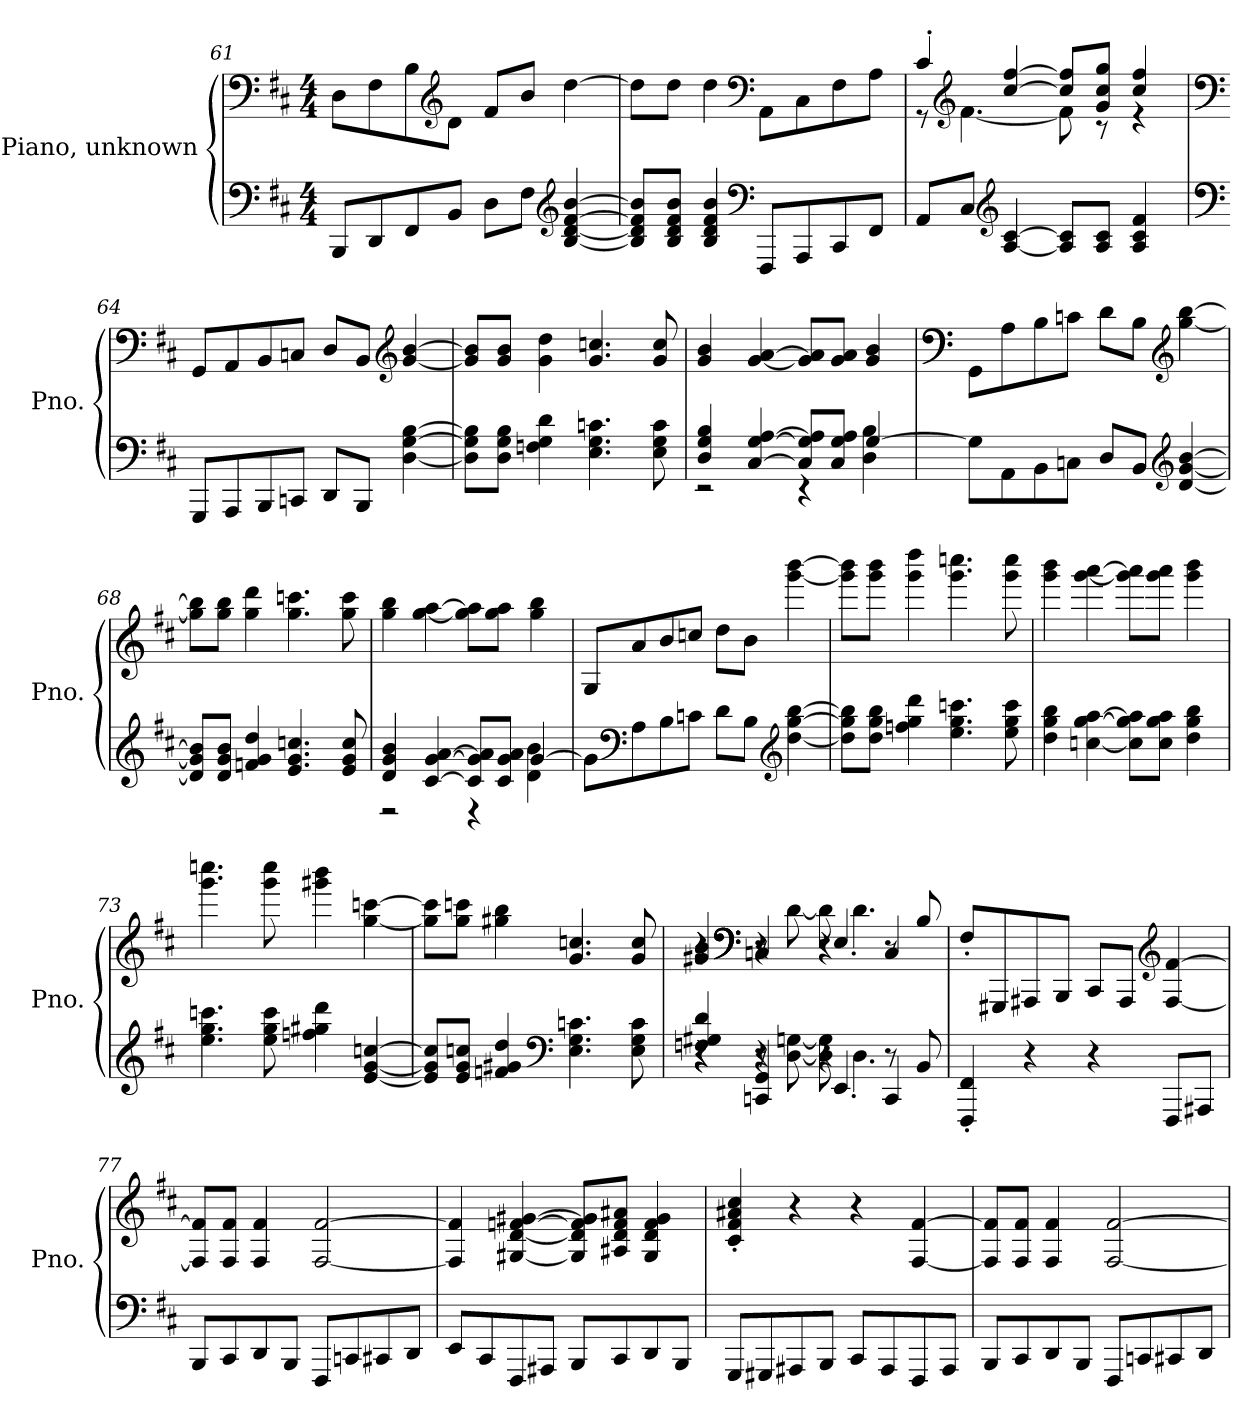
**kern	**kern
*part1	*part1
*staff2	*staff1
*I"Piano, unknown	*
*I'Pno.	*
*clefF4	*clefF4
*k[f#c#]	*k[f#c#]
*M4/4	*M4/4
=61	=61
8BBB/L	8D\L
8DD/	8F#\
8FF#/	8B\
*	*clefG2
8BB/J	8d\J
8D\L	8f#/L
8F#\J	8b/J
*clefG2	*
[4B/ [4d/ [4f#/ [4b/	[4dd\
!!LO:LB:g=z
=62	=62
8B/] 8d/] 8f#/] 8b/]L	8dd\L]
8B/ 8d/ 8f#/ 8b/J	8dd\J
4B/ 4d/ 4f#/ 4b/	4dd\
*clefF4	*clefF4
8FFF#/L	8AA\L
8AAA/	8C#\
8CC#/	8F#\
8FF#/J	8A\J
=63	=63
*	*^
8AA/L	4c#'/	8r
*	*clefG2	*
8C#/J	.	[4.f#\
*clefG2	*	*
[4A/ [4c#/	[4cc#/ [4ff#/	.
8A/] 8c#/]L	8cc#/] 8ff#/]L	8f#\]
8A/ 8c#/J	8g/ 8cc#/ 8gg/J	8r
4A/ 4c#/ 4f#/	4cc#/ 4ff#/	4r
*	*v	*v
=64	=64
*clefF4	*clefF4
8GGG/L	8GG/L
8AAA/	8AA/
8BBB/	8BB/
8CCn/J	8Cn/J
8DD/L	8D/L
8BBB/J	8BB/J
*	*clefG2
[4D\ [4G\ [4B\	[4g/ [4b/
!!LO:LB:g=z
=65	=65
8D\] 8G\] 8B\]L	8g/] 8b/]L
8D\ 8G\ 8B\J	8g/ 8b/J
4Fn\ 4G\ 4d\	4g\ 4dd\
4.E\ 4.G\ 4.cn\	4.g/ 4.ccn/
8E\ 8G\ 8c\	8g/ 8cc/
=66	=66
*^	*
4D/ 4G/ 4B/	2r	4g/ 4b/
[4C#/ [4G/ [4A/	.	[4g/ [4a/
8C#/] 8G/] 8A/]L	4r	8g/] 8a/]L
8C#/ 8G/ 8A/J	.	8g/ 8a/J
[4G/	4D\ 4B\	4g/ 4b/
*v	*v	*
=67	=67
*	*clefF4
8G\L]	8GG\L
8AA\	8A\
8BB\	8B\
8Cn\J	8cn\J
8D/L	8d\L
8BB/J	8B\J
*clefG2	*clefG2
[4d/ [4g/ [4b/	[4gg\ [4bb\
=68	=68
8d/] 8g/] 8b/]L	8gg\] 8bb\]L
8d/ 8g/ 8b/J	8gg\ 8bb\J
4fn/ 4g/ 4dd/	4gg\ 4ddd\
4.e/ 4.g/ 4.ccn/	4.gg\ 4.cccn\
8e/ 8g/ 8cc/	8gg\ 8ccc\
!!LO:LB:g=z
=69	=69
*^	*
4d/ 4g/ 4b/	2r	4gg\ 4bb\
[4c#/ [4g/ [4a/	.	[4gg\ [4aa\
8c#/] 8g/] 8a/]L	4r	8gg\] 8aa\]L
8c#/ 8g/ 8a/J	.	8gg\ 8aa\J
[4g/	4d\ 4b\	4gg\ 4bb\
*v	*v	*
=70	=70
8g\L]	8G/L
*clefF4	*
8A\	8a/
8B\	8b/
8cn\J	8ccn/J
8d\L	8dd\L
8B\J	8b\J
*clefG2	*
[4dd\ [4gg\ [4bb\	[4ggg\ [4bbb\
=71	=71
8dd\] 8gg\] 8bb\]L	8ggg\] 8bbb\]L
8dd\ 8gg\ 8bb\J	8ggg\ 8bbb\J
4ffn\ 4gg\ 4ddd\	4ggg\ 4dddd\
4.ee\ 4.gg\ 4.cccn\	4.ggg\ 4.ccccn\
8ee\ 8gg\ 8ccc\	8ggg\ 8cccc\
=72	=72
4dd\ 4gg\ 4bb\	4ggg\ 4bbb\
[4ccn\ [4gg\ [4aa\	[4ggg\ [4aaa\
8cc\] 8gg\] 8aa\]L	8ggg\] 8aaa\]L
8cc\ 8gg\ 8aa\J	8ggg\ 8aaa\J
4dd\ 4gg\ 4bb\	4ggg\ 4bbb\
!!LO:LB:g=z
=73	=73
4.ee\ 4.gg\ 4.cccn\	4.ggg\ 4.ccccn\
8ee\ 8gg\ 8ccc\	8ggg\ 8cccc\
4ffn\ 4gg#X\ 4ddd\	4ggg#X\ 4bbb\
[4e/ [4g/ [4ccn/	[4gg\ [4cccn\
=74	=74
8e/] 8g/] 8cc/]L	8gg\] 8ccc\]L
8e/ 8g/ 8ccn/J	8gg\ 8cccn\J
4fn/ 4g#X/ 4dd/	4gg#X\ 4bb\
*clefF4	*
4.E\ 4.G\ 4.cn\	4.g/ 4.ccn/
8E\ 8G\ 8c\	8g/ 8cc/
=75	=75
*^	*^
*	*^	*	*^
4Fn/ 4G#X/ 4d/	4r	4r	4g#X/ 4b/	4r	4r
*	*	*	*clefF4	*	*
4r	8r	4CCn/ 4GG/	4r	8r	4Cn/
.	[8D\ [8Gn\	.	.	[8d\	.
4r	8D\] 8G\]	4EE/	4r	8d\]	4E/
.	4.D'\	.	.	4.d'\	.
8r	.	4CC/	8r	.	4C/
8BB/	.	.	8B/	.	.
*v	*v	*v	*	*	*
*	*v	*v	*v
!!LO:PB:g=z
=76	=76
4FFF#/' 4FF#/'	8F#'/L
.	8GGG#X/
4r	8AAA#X/
.	8BBB/J
4r	8CC#/L
.	8AAA#/J
*	*clefG2
8FFF#/L	[4F#/ [4f#/
8AAA#X/J	.
=77	=77
8BBB/L	8F#/] 8f#/]L
8CC#/	8F#/ 8f#/J
8DD/	4F#/ 4f#/
8BBB/J	.
8FFF#/L	[2F#/ [2f#/
8CCn/	.
8CC#X/	.
8DD/J	.
=78	=78
8EE/L	4F#/] 4f#/]
8CC#/	.
8FFF#/	[4G#X/ [4d/ [4fn/ [4g#X/
8AAA#X/J	.
8BBB/L	8G#/] 8d/] 8f/] 8g#/]L
8CC#/	8A#X/ 8d/ 8f/ 8a#X/J
8DD/	4G#/ 4d/ 4f/ 4g#/
8BBB/J	.
!!LO:LB:g=z
=79	=79
8GGG/L	4c#/' 4f#/' 4a#X/' 4cc#/'
8GGG#X/	.
8AAA#X/	4r
8BBB/J	.
8CC#/L	4r
8AAA#/	.
8FFF#/	[4F#/ [4f#/
8AAA#/J	.
=80	=80
8BBB/L	8F#/] 8f#/]L
8CC#/	8F#/ 8f#/J
8DD/	4F#/ 4f#/
8BBB/J	.
8FFF#/L	[2F#/ [2f#/
8CCn/	.
8CC#X/	.
8DD/J	.
=	=
*-	*-
